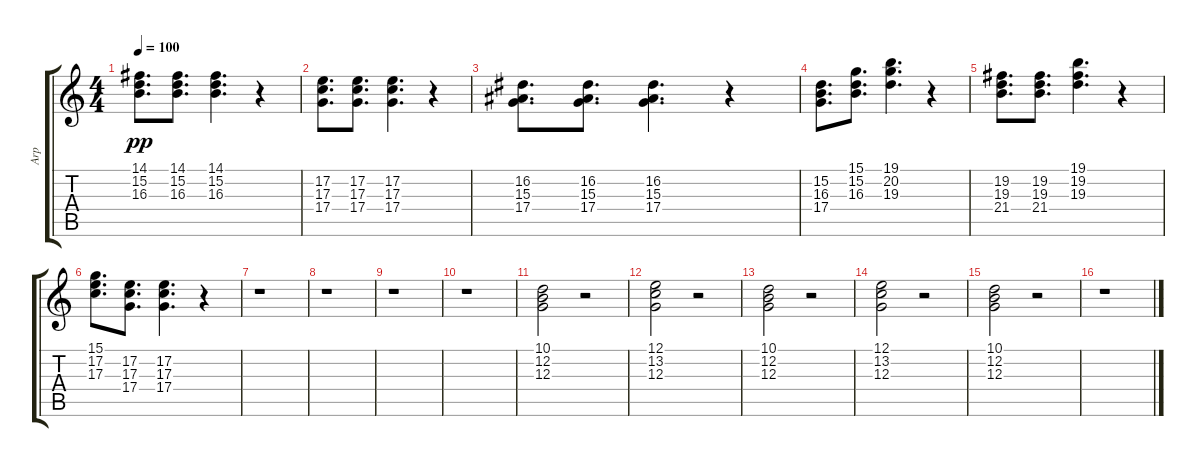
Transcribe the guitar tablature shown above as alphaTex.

\track ("Arp " "Arp ") {instrument acousticgrandpiano}
\staff {score tabs}
\tuning (E4 B3 G3 D3 A2 E2) {hide}
\ts (4 4)
\tempo 100
\clef g2
\ks c
(14.1 15.2 16.3).8{d dy pp} (14.1 15.2 16.3).8{d} (14.1 15.2 16.3).4{d} r.4 |
(17.2 17.3 17.4).8{d} (17.2 17.3 17.4).8{d} (17.2 17.3 17.4).4{d} r.4 |
(16.2 15.3 17.4).8{d} (16.2 15.3 17.4).8{d} (16.2 15.3 17.4).4{d} r.4 |
(15.2 16.3 17.4).8{d} (15.1 15.2 16.3).8{d} (19.1 20.2 19.3).4{d} r.4 |
(19.2 19.3 21.4).8{d} (19.2 19.3 21.4).8{d} (19.1 19.2 19.3).4{d} r.4 |
(15.1 17.2 17.3).8{d} (17.2 17.3 17.4).8{d} (17.2 17.3 17.4).4{d} r.4 |
r.1 |
r.1 |
r.1 |
r.1 |
(10.1 12.2 12.3).2 r.2 |
(12.1 13.2 12.3).2 r.2 |
(10.1 12.2 12.3).2 r.2 |
(12.1 13.2 12.3).2 r.2 |
(10.1 12.2 12.3).2 r.2 |
r.1
